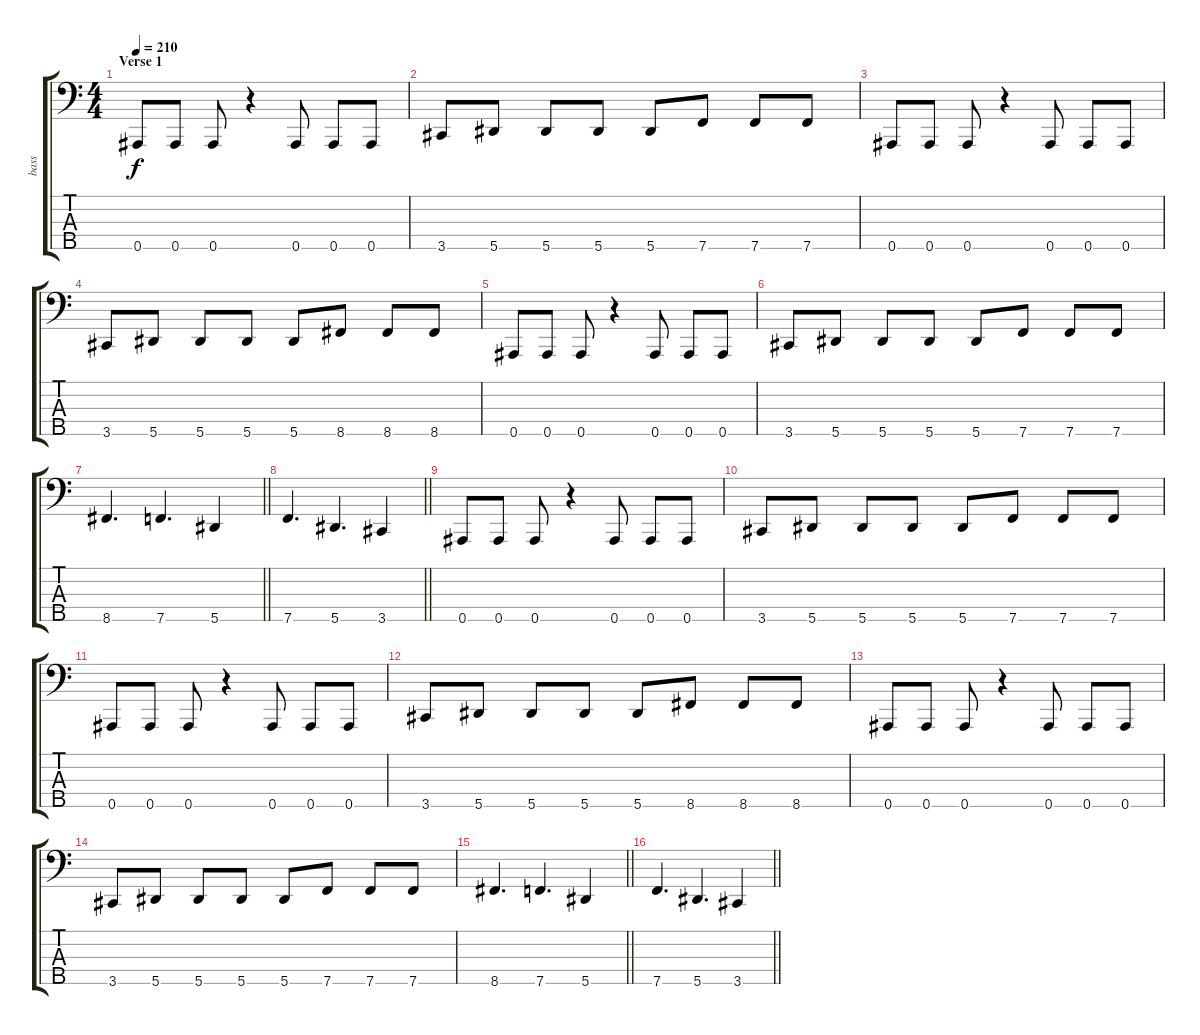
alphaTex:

\track ("bass" "bass") {solo instrument electricbassfinger}
\staff {score tabs}
\tuning (Gb2 Db2 Ab1 Eb1 Bb0) {hide}
\ts (4 4)
\section ("" "Verse 1")
\tempo 210
\clef f4
\ks c
0.5.8{dy f} 0.5.8 0.5.8 r.4 0.5.8 0.5.8 0.5.8 |
3.5.8 5.5.8 5.5.8 5.5.8 5.5.8 7.5.8 7.5.8 7.5.8 |
0.5.8 0.5.8 0.5.8 r.4 0.5.8 0.5.8 0.5.8 |
3.5.8 5.5.8 5.5.8 5.5.8 5.5.8 8.5.8 8.5.8 8.5.8 |
0.5.8 0.5.8 0.5.8 r.4 0.5.8 0.5.8 0.5.8 |
3.5.8 5.5.8 5.5.8 5.5.8 5.5.8 7.5.8 7.5.8 7.5.8 |
\barLineRight lightlight
8.5.4{d} 7.5.4{d} 5.5.4 |
\barLineRight lightlight
7.5.4{d} 5.5.4{d} 3.5.4 |
0.5.8 0.5.8 0.5.8 r.4 0.5.8 0.5.8 0.5.8 |
3.5.8 5.5.8 5.5.8 5.5.8 5.5.8 7.5.8 7.5.8 7.5.8 |
0.5.8 0.5.8 0.5.8 r.4 0.5.8 0.5.8 0.5.8 |
3.5.8 5.5.8 5.5.8 5.5.8 5.5.8 8.5.8 8.5.8 8.5.8 |
0.5.8 0.5.8 0.5.8 r.4 0.5.8 0.5.8 0.5.8 |
3.5.8 5.5.8 5.5.8 5.5.8 5.5.8 7.5.8 7.5.8 7.5.8 |
\barLineRight lightlight
8.5.4{d} 7.5.4{d} 5.5.4 |
\barLineRight lightlight
7.5.4{d} 5.5.4{d} 3.5.4
